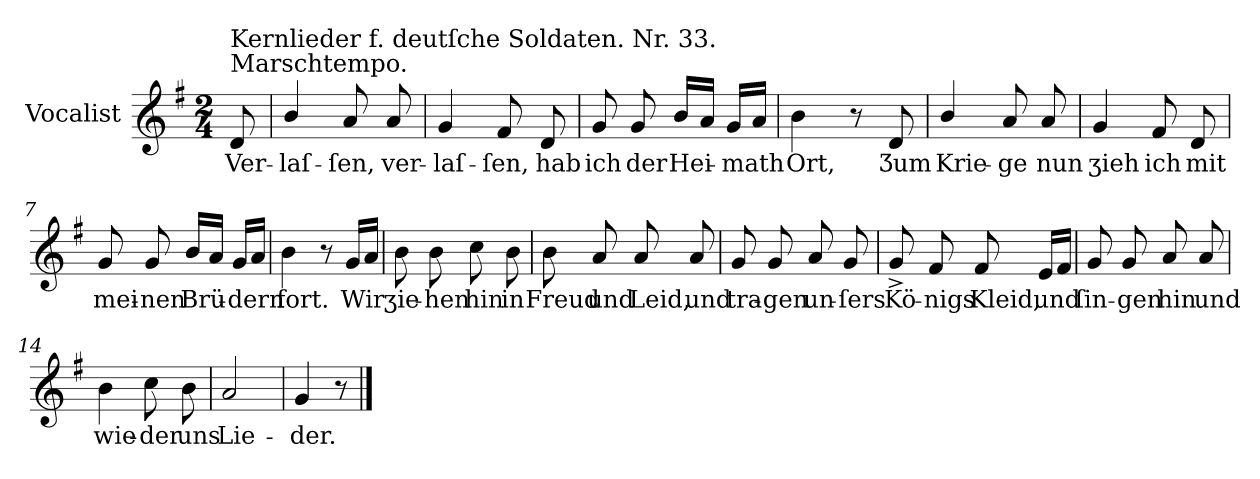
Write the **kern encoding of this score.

**kern	**text
*part1	*part1
*staff1	*staff1
*I"Vocalist	*
*k[f#]	*
*G:	*
*M2/4	*
=	=
!LO:TX:a:t=Marschtempo.	!
!LO:TX:a:t=Kernlieder f. deutſche Soldaten. Nr. 33.	!
8d	Ver-
=1	=1
4b/	-laſ-
8a	-ſen,
8a	ver-
=2	=2
4g	-laſ-
8f#	-ſen,
8d	hab
=3	=3
8g	ich
8g	der
16bLL	Hei-
16aJJ	.
16gLL	-math
16aJJ	.
=4	=4
4b	Ort,
8r	.
8d	Ʒum
=5	=5
4b/	Krie-
8a	-ge
8a	nun
=6	=6
4g	ʒieh
8f#	ich
8d	mit
=7	=7
8g	mei-
8g	-nen
16bLL	Brü-
16aJJ	.
16gLL	-dern
16aJJ	.
=8	=8
4b	fort.
8r	.
16gLL	Wir
16aJJ	.
=9	=9
8b	ʒie-
8b	-hen
8cc	hin
8b	in
=10	=10
8b	Freud
8a	und
8a	Leid,
8a	und
=11	=11
8g	tra-
8g	-gen
8a	un-
8g	-ſers
=12	=12
8g^	Kö-
8f#	-nigs
8f#	Kleid,
16eLL	und
16f#JJ	.
=13	=13
8g	ſin-
8g	-gen
8a	hin
8a	und
=14	=14
4b	wie-
8cc	-der
8b	uns
=15	=15
2a	Lie-
=16	=16
4g	-der.
8r	.
==	==
*-	*-
